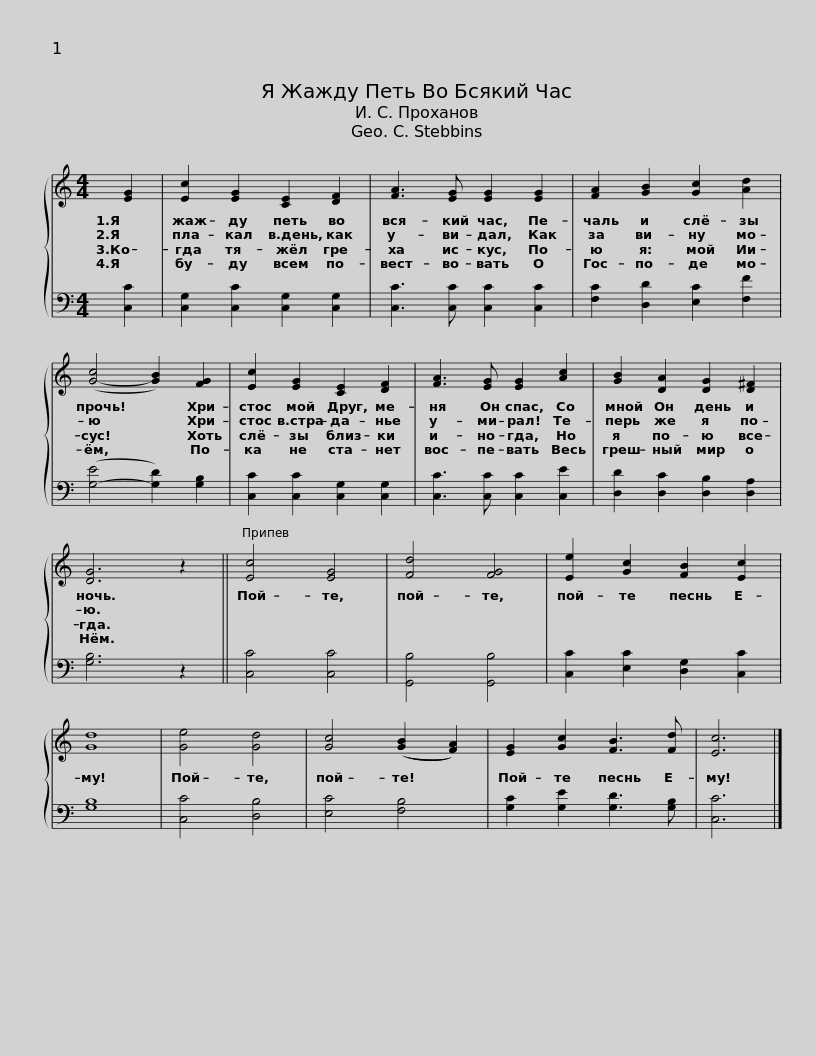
X:1
%%score { ( 1 3 ) | 2 }
L:1/8
M:4/4
I:linebreak $
K:C
V:1 treble
V:3 treble
V:2 bass
V:1
 [EG]2 | [Ec]2 [EG]2 [CE]2 [DF]2 | [FA]3 [EG] [EG]2 [EG]2 | [FA]2 [GB]2 [Gc]2 [Ad]2 | ([G-c]4 [GB]2) [FG]2 |$ %5
 [Ec]2 [EG]2 [CE]2 [DF]2 | [FA]3 [EG] [EG]2 [Ac]2 | [GB]2 [DA]2 [DG]2 [D^F]2 | [DG]6 z2 ||$ [Ec]4 [EG]4 | %10
 [Fd]4 [FG]4 | [Ee]2 [Gc]2 [FB]2 [Ec]2 | d8 | [Ge]4 [Gd]4 | [Gc]4 (([GB]2 [FA]2)) | %15
 [EG]2 [Gc]2 [FB]3 [Fd] |$ [Ec]6 |] %17
V:2
 [C,C]2 | [C,G,]2 [C,C]2 [C,G,]2 [C,G,]2 | [C,C]3 [C,C] [C,C]2 [C,C]2 | [F,C]2 [D,D]2 [E,C]2 [F,F]2 | ([G,-E]4 [G,D]2) [G,B,]2 |$ %5
 [C,C]2 [C,C]2 [C,G,]2 [C,G,]2 | [C,C]3 [C,C] [C,C]2 [C,E]2 | [D,D]2 [D,C]2 [D,B,]2 [D,A,]2 | [G,B,]6 z2 ||$ [C,C]4 [C,C]4 | %10
 [G,,B,]4 [G,,B,]4 | [C,C]2 [E,C]2 [D,G,]2 [C,C]2 | [G,B,]8 | [C,C]4 [D,B,]4 | [E,C]4 [F,B,]4 | %15
 [G,C]2 [G,E]2 [G,D]3 [G,B,] |$ [C,C]6 |] %17
V:3
 x2 | x8 | x8 | x8 | x8 |$ %5
 x8 | x8 | x8 | x8 ||$ x8 | %10
 x8 | x8 | G8 | x8 | x8 | %15
 x8 |$ x6 |] %17
